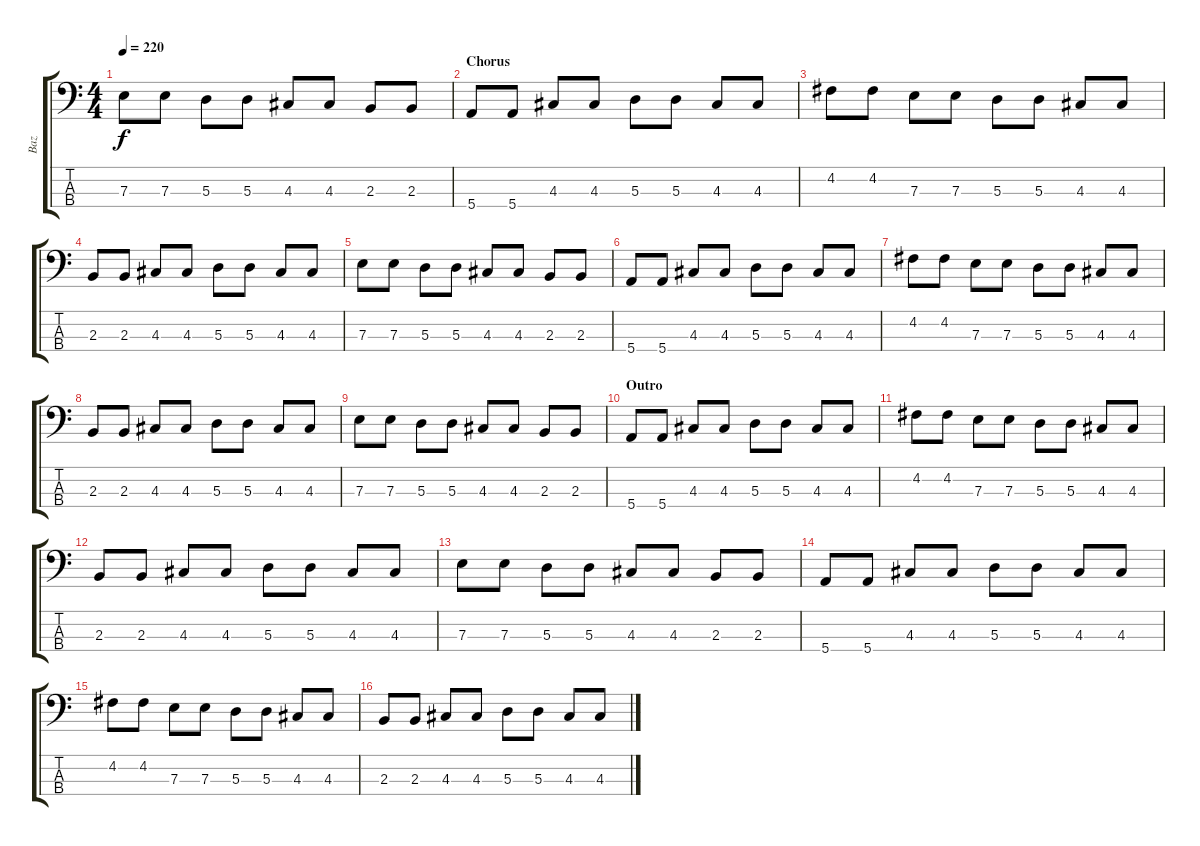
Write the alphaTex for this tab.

\track ("Baz" "Baz") {instrument electricbassfinger}
\staff {score tabs}
\tuning (G2 D2 A1 E1) {hide}
\ts (4 4)
\tempo 220
\clef f4
\ks c
7.3.8{dy f} 7.3.8 5.3.8 5.3.8 4.3.8 4.3.8 2.3.8 2.3.8 |
\section ("" "Chorus")
5.4.8 5.4.8 4.3.8 4.3.8 5.3.8 5.3.8 4.3.8 4.3.8 |
4.2.8 4.2.8 7.3.8 7.3.8 5.3.8 5.3.8 4.3.8 4.3.8 |
2.3.8 2.3.8 4.3.8 4.3.8 5.3.8 5.3.8 4.3.8 4.3.8 |
7.3.8 7.3.8 5.3.8 5.3.8 4.3.8 4.3.8 2.3.8 2.3.8 |
5.4.8 5.4.8 4.3.8 4.3.8 5.3.8 5.3.8 4.3.8 4.3.8 |
4.2.8 4.2.8 7.3.8 7.3.8 5.3.8 5.3.8 4.3.8 4.3.8 |
2.3.8 2.3.8 4.3.8 4.3.8 5.3.8 5.3.8 4.3.8 4.3.8 |
7.3.8 7.3.8 5.3.8 5.3.8 4.3.8 4.3.8 2.3.8 2.3.8 |
\section ("" "Outro")
5.4.8 5.4.8 4.3.8 4.3.8 5.3.8 5.3.8 4.3.8 4.3.8 |
4.2.8 4.2.8 7.3.8 7.3.8 5.3.8 5.3.8 4.3.8 4.3.8 |
2.3.8 2.3.8 4.3.8 4.3.8 5.3.8 5.3.8 4.3.8 4.3.8 |
7.3.8 7.3.8 5.3.8 5.3.8 4.3.8 4.3.8 2.3.8 2.3.8 |
5.4.8 5.4.8 4.3.8 4.3.8 5.3.8 5.3.8 4.3.8 4.3.8 |
4.2.8 4.2.8 7.3.8 7.3.8 5.3.8 5.3.8 4.3.8 4.3.8 |
2.3.8 2.3.8 4.3.8 4.3.8 5.3.8 5.3.8 4.3.8 4.3.8
